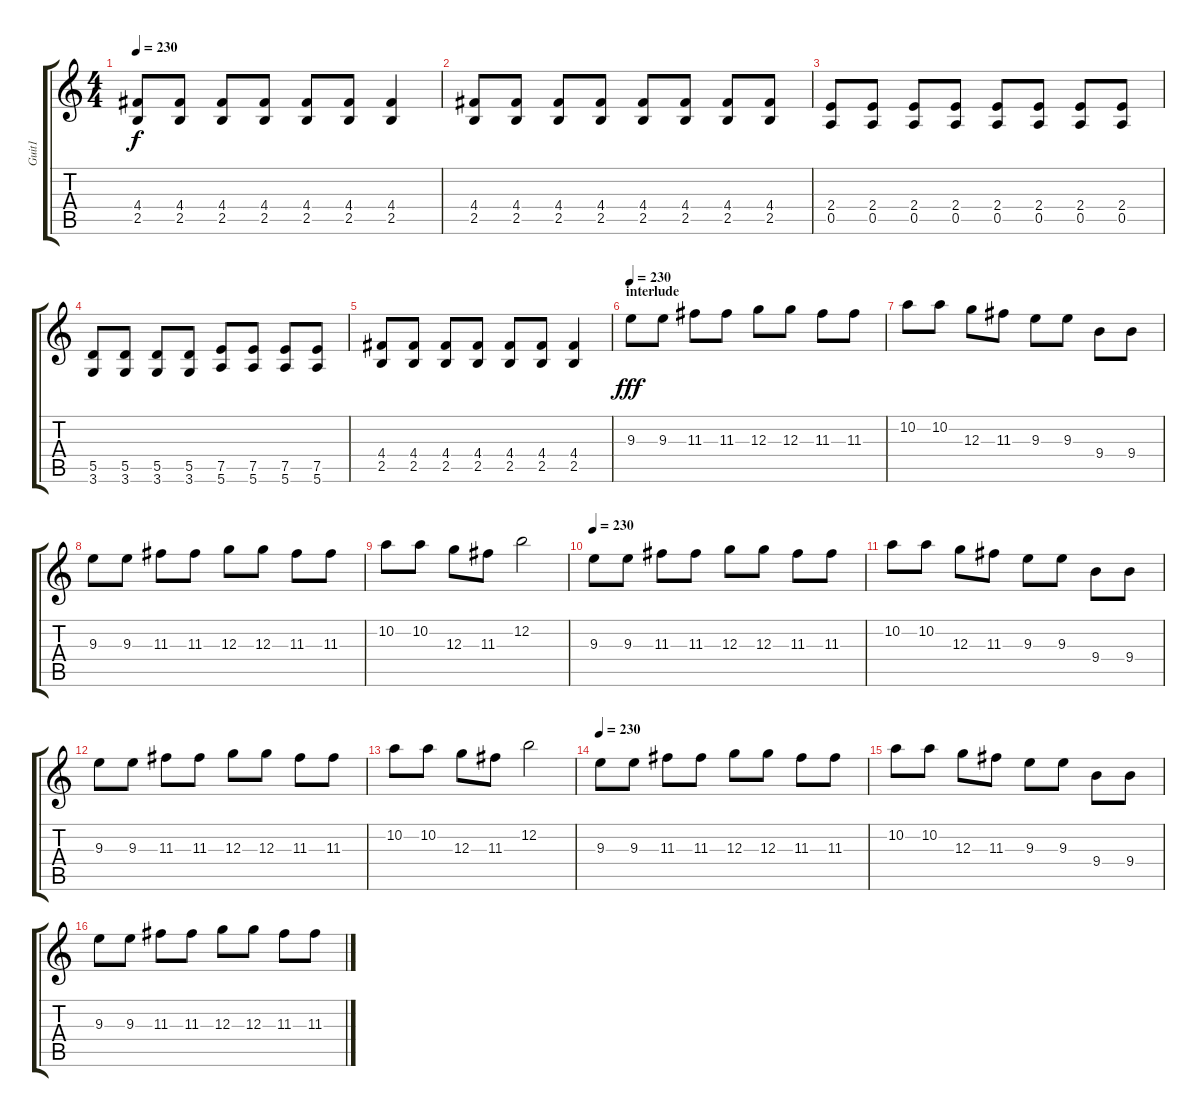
\track ("Guit1" "Guit1") {instrument overdrivenguitar}
\staff {score tabs}
\tuning (E4 B3 G3 D3 A2 E2) {hide}
\ts (4 4)
\tempo 230
\clef g2
\ks c
(4.4 2.5).8{dy f} (4.4 2.5).8 (4.4 2.5).8 (4.4 2.5).8 (4.4 2.5).8 (4.4 2.5).8 (4.4 2.5).4 |
(4.4 2.5).8 (4.4 2.5).8 (4.4 2.5).8 (4.4 2.5).8 (4.4 2.5).8 (4.4 2.5).8 (4.4 2.5).8 (4.4 2.5).8 |
(2.4 0.5).8 (2.4 0.5).8 (2.4 0.5).8 (2.4 0.5).8 (2.4 0.5).8 (2.4 0.5).8 (2.4 0.5).8 (2.4 0.5).8 |
(5.5 3.6).8 (5.5 3.6).8 (5.5 3.6).8 (5.5 3.6).8 (7.5 5.6).8 (7.5 5.6).8 (7.5 5.6).8 (7.5 5.6).8 |
(4.4 2.5).8 (4.4 2.5).8 (4.4 2.5).8 (4.4 2.5).8 (4.4 2.5).8 (4.4 2.5).8 (4.4 2.5).4 |
\section ("" "interlude")
\tempo 230
9.3.8{dy fff instrument overdrivenguitar} 9.3.8 11.3.8 11.3.8 12.3.8 12.3.8 11.3.8 11.3.8 |
10.2.8 10.2.8 12.3.8 11.3.8 9.3.8 9.3.8 9.4.8 9.4.8 |
9.3.8 9.3.8 11.3.8 11.3.8 12.3.8 12.3.8 11.3.8 11.3.8 |
10.2.8 10.2.8 12.3.8 11.3.8 12.2.2 |
\tempo 230
9.3.8{instrument overdrivenguitar} 9.3.8 11.3.8 11.3.8 12.3.8 12.3.8 11.3.8 11.3.8 |
10.2.8 10.2.8 12.3.8 11.3.8 9.3.8 9.3.8 9.4.8 9.4.8 |
9.3.8 9.3.8 11.3.8 11.3.8 12.3.8 12.3.8 11.3.8 11.3.8 |
10.2.8 10.2.8 12.3.8 11.3.8 12.2.2 |
\tempo 230
9.3.8{instrument overdrivenguitar} 9.3.8 11.3.8 11.3.8 12.3.8 12.3.8 11.3.8 11.3.8 |
10.2.8 10.2.8 12.3.8 11.3.8 9.3.8 9.3.8 9.4.8 9.4.8 |
9.3.8 9.3.8 11.3.8 11.3.8 12.3.8 12.3.8 11.3.8 11.3.8
